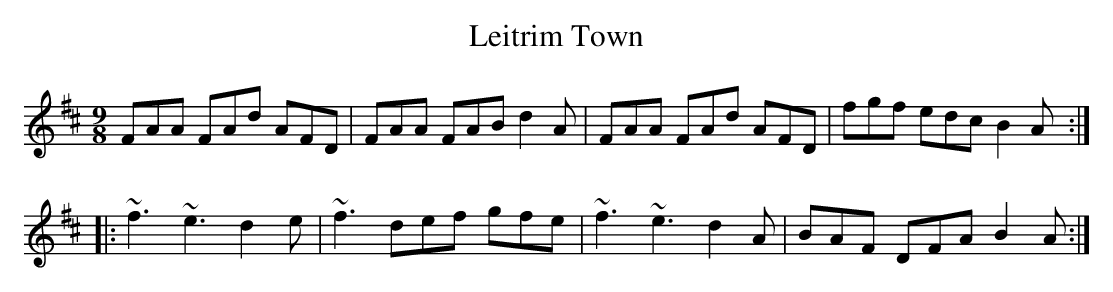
X:1
T:Leitrim Town
M:9/8
L:1/8
K:Bm
FAA FAd AFD|FAA FAB d2 A|FAA FAd AFD|fgf edc B2 A:|
|:~f3 ~e3 d2 e|~f3 def gfe|~f3 ~e3 d2 A|BAF DFA B2 A:|
